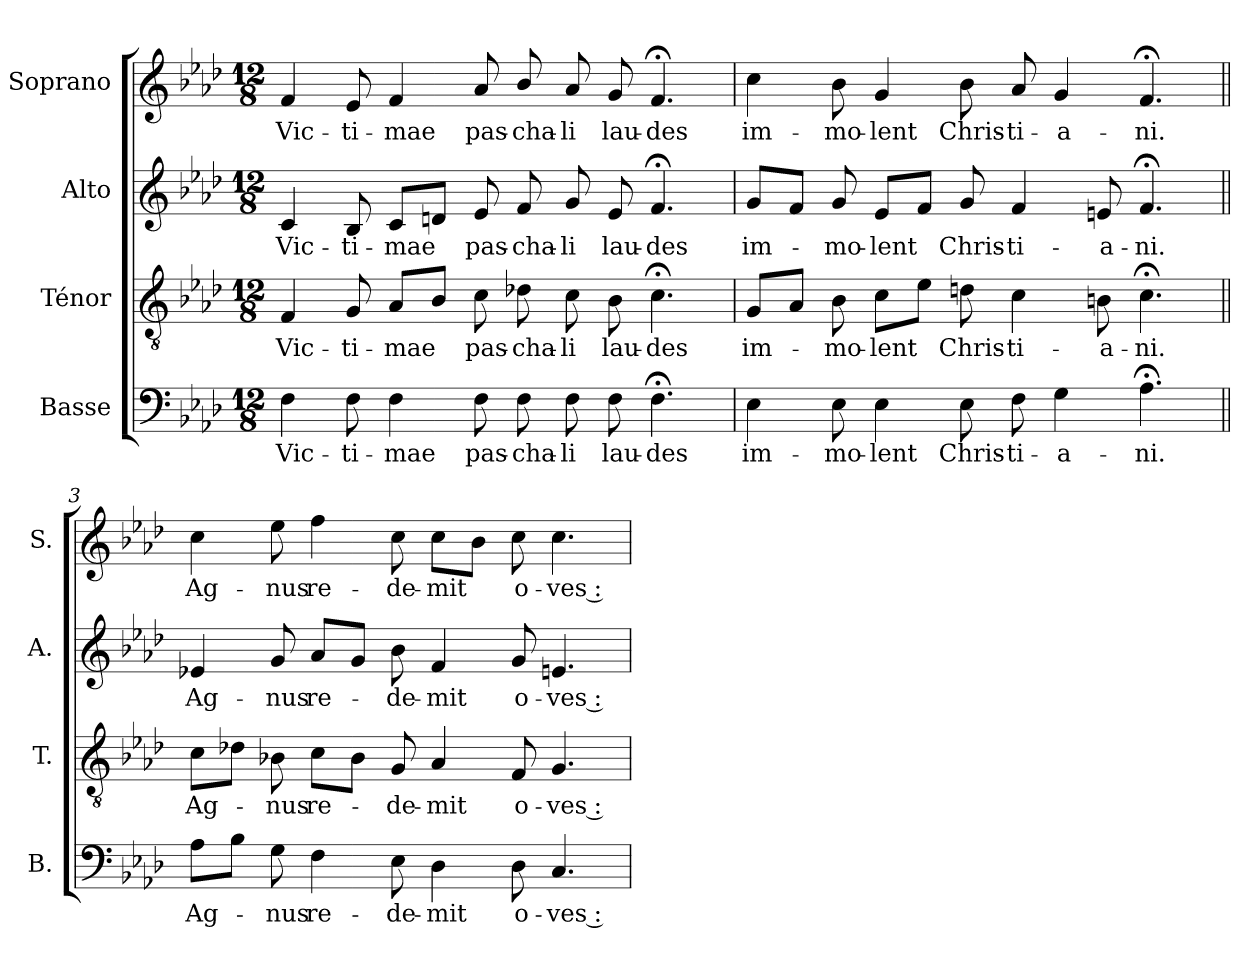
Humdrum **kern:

**kern	**text	**kern	**text	**kern	**text	**kern	**text
*part4	*part4	*part3	*part3	*part2	*part2	*part1	*part1
*staff4	*staff4	*staff3	*staff3	*staff2	*staff2	*staff1	*staff1
*I"Basse	*	*I"Ténor	*	*I"Alto	*	*I"Soprano	*
*I'B.	*	*I'T.	*	*I'A.	*	*I'S.	*
!!LO:PB:g=z
*clefF4	*	*clefGv2	*	*clefG2	*	*clefG2	*
*	*	*ITrd7c12	*	*	*	*	*
*k[b-e-a-d-]	*	*k[b-e-a-d-]	*	*k[b-e-a-d-]	*	*k[b-e-a-d-]	*
*A-:	*	*A-:	*	*A-:	*	*A-:	*
*M12/8	*	*M12/8	*	*M12/8	*	*M12/8	*
=1	=1	=1	=1	=1	=1	=1	=1
!	!LO:LY:b:color=#000000	!	!	!	!	!	!
!	!	!	!LO:LY:b:color=#000000	!	!	!	!
!	!	!	!	!	!LO:LY:b:color=#000000	!	!
!	!	!	!	!	!	!	!LO:LY:b:color=#000000
4Fi\	Vic-	4FFi/	Vic-	4ci/	Vic-	4fi/	Vic-
!	!LO:LY:b:color=#000000	!	!	!	!	!	!
!	!	!	!LO:LY:b:color=#000000	!	!	!	!
!	!	!	!	!	!LO:LY:b:color=#000000	!	!
!	!	!	!	!	!	!	!LO:LY:b:color=#000000
8Fi\	-ti-	8GGi/	-ti-	8B-i/	-ti-	8e-i/	-ti-
!	!LO:LY:b:color=#000000	!	!	!	!	!	!
!	!	!	!LO:LY:b:color=#000000	!	!	!	!
!	!	!	!	!	!LO:LY:b:color=#000000	!	!
!	!	!	!	!	!	!	!LO:LY:b:color=#000000
4Fi\	-mae	8AA-i/L	-mae	8ci/L	-mae	4fi/	-mae
.	.	8BB-i/J	.	8dni/J	.	.	.
!	!LO:LY:b:color=#000000	!	!	!	!	!	!
!	!	!	!LO:LY:b:color=#000000	!	!	!	!
!	!	!	!	!	!LO:LY:b:color=#000000	!	!
!	!	!	!	!	!	!	!LO:LY:b:color=#000000
8Fi\	pas-	8Ci\	pas-	8e-i/	pas-	8a-i/	pas-
!	!LO:LY:b:color=#000000	!	!	!	!	!	!
!	!	!	!LO:LY:b:color=#000000	!	!	!	!
!	!	!	!	!	!LO:LY:b:color=#000000	!	!
!	!	!	!	!	!	!	!LO:LY:b:color=#000000
8Fi\	-cha-	8D-Xi\	-cha-	8fi/	-cha-	8b-i/	-cha-
!	!LO:LY:b:color=#000000	!	!	!	!	!	!
!	!	!	!LO:LY:b:color=#000000	!	!	!	!
!	!	!	!	!	!LO:LY:b:color=#000000	!	!
!	!	!	!	!	!	!	!LO:LY:b:color=#000000
8Fi\	-li	8Ci\	-li	8gi/	-li	8a-i/	-li
!	!LO:LY:b:color=#000000	!	!	!	!	!	!
!	!	!	!LO:LY:b:color=#000000	!	!	!	!
!	!	!	!	!	!LO:LY:b:color=#000000	!	!
!	!	!	!	!	!	!	!LO:LY:b:color=#000000
8Fi\	lau-	8BB-i\	lau-	8e-i/	lau-	8gi/	lau-
!	!LO:LY:b:color=#000000	!	!	!	!	!	!
!	!	!	!LO:LY:b:color=#000000	!	!	!	!
!	!	!	!	!	!LO:LY:b:color=#000000	!	!
!	!	!	!	!	!	!	!LO:LY:b:color=#000000
4.F;i\	-des	4.C;i\	-des	4.f;i/	-des	4.f;i/	-des
=2'	=2'	=2'	=2'	=2'	=2'	=2'	=2'
!	!LO:LY:b:color=#000000	!	!	!	!	!	!
!	!	!	!LO:LY:b:color=#000000	!	!	!	!
!	!	!	!	!	!LO:LY:b:color=#000000	!	!
!	!	!	!	!	!	!	!LO:LY:b:color=#000000
4E-i\	im-	8GGi/L	im-	8gi/L	im-	4cci\	im-
.	.	8AA-i/J	.	8fi/J	.	.	.
!	!LO:LY:b:color=#000000	!	!	!	!	!	!
!	!	!	!LO:LY:b:color=#000000	!	!	!	!
!	!	!	!	!	!LO:LY:b:color=#000000	!	!
!	!	!	!	!	!	!	!LO:LY:b:color=#000000
8E-i\	-mo-	8BB-i\	-mo-	8gi/	-mo-	8b-i\	-mo-
!	!LO:LY:b:color=#000000	!	!	!	!	!	!
!	!	!	!LO:LY:b:color=#000000	!	!	!	!
!	!	!	!	!	!LO:LY:b:color=#000000	!	!
!	!	!	!	!	!	!	!LO:LY:b:color=#000000
4E-i\	-lent	8Ci\L	-lent	8e-i/L	-lent	4gi/	-lent
.	.	8E-i\J	.	8fi/J	.	.	.
!	!LO:LY:b:color=#000000	!	!	!	!	!	!
!	!	!	!LO:LY:b:color=#000000	!	!	!	!
!	!	!	!	!	!LO:LY:b:color=#000000	!	!
!	!	!	!	!	!	!	!LO:LY:b:color=#000000
8E-i\	Chris-	8Dni\	Chris-	8gi/	Chris-	8b-i\	Chris-
!	!LO:LY:b:color=#000000	!	!	!	!	!	!
!	!	!	!LO:LY:b:color=#000000	!	!	!	!
!	!	!	!	!	!LO:LY:b:color=#000000	!	!
!	!	!	!	!	!	!	!LO:LY:b:color=#000000
8Fi\	-ti-	4Ci\	-ti-	4fi/	-ti-	8a-i/	-ti-
!	!LO:LY:b:color=#000000	!	!	!	!	!	!
!	!	!	!	!	!	!	!LO:LY:b:color=#000000
4Gi\	-a-	.	.	.	.	4gi/	-a-
!	!	!	!LO:LY:b:color=#000000	!	!	!	!
!	!	!	!	!	!LO:LY:b:color=#000000	!	!
.	.	8BBni\	-a-	8eni/	-a-	.	.
!	!LO:LY:b:color=#000000	!	!	!	!	!	!
!	!	!	!LO:LY:b:color=#000000	!	!	!	!
!	!	!	!	!	!LO:LY:b:color=#000000	!	!
!	!	!	!	!	!	!	!LO:LY:b:color=#000000
4.A-;i\	-ni.	4.C;i\	-ni.	4.f;i/	-ni.	4.f;i/	-ni.
!!LO:LB:g=z
=3||	=3||	=3||	=3||	=3||	=3||	=3||	=3||
!	!LO:LY:b:color=#000000	!	!	!	!	!	!
!	!	!	!LO:LY:b:color=#000000	!	!	!	!
!	!	!	!	!	!LO:LY:b:color=#000000	!	!
!	!	!	!	!	!	!	!LO:LY:b:color=#000000
8A-i\L	Ag-	8Ci\L	Ag-	4e-Xi/	Ag-	4cci\	Ag-
8B-i\J	.	8D-Xi\J	.	.	.	.	.
!	!LO:LY:b:color=#000000	!	!	!	!	!	!
!	!	!	!LO:LY:b:color=#000000	!	!	!	!
!	!	!	!	!	!LO:LY:b:color=#000000	!	!
!	!	!	!	!	!	!	!LO:LY:b:color=#000000
8Gi\	-nus	8BB-Xi\	-nus	8gi/	-nus	8ee-i\	-nus
!	!LO:LY:b:color=#000000	!	!	!	!	!	!
!	!	!	!LO:LY:b:color=#000000	!	!	!	!
!	!	!	!	!	!LO:LY:b:color=#000000	!	!
!	!	!	!	!	!	!	!LO:LY:b:color=#000000
4Fi\	re-	8Ci\L	re-	8a-i/L	re-	4ffi\	re-
.	.	8BB-i\J	.	8gi/J	.	.	.
!	!LO:LY:b:color=#000000	!	!	!	!	!	!
!	!	!	!LO:LY:b:color=#000000	!	!	!	!
!	!	!	!	!	!LO:LY:b:color=#000000	!	!
!	!	!	!	!	!	!	!LO:LY:b:color=#000000
8E-i\	-de-	8GGi/	-de-	8b-i\	-de-	8cci\	-de-
!	!LO:LY:b:color=#000000	!	!	!	!	!	!
!	!	!	!LO:LY:b:color=#000000	!	!	!	!
!	!	!	!	!	!LO:LY:b:color=#000000	!	!
!	!	!	!	!	!	!	!LO:LY:b:color=#000000
4D-i\	-mit	4AA-i/	-mit	4fi/	-mit	8cci\L	-mit
.	.	.	.	.	.	8b-i\J	.
!	!LO:LY:b:color=#000000	!	!	!	!	!	!
!	!	!	!LO:LY:b:color=#000000	!	!	!	!
!	!	!	!	!	!LO:LY:b:color=#000000	!	!
!	!	!	!	!	!	!	!LO:LY:b:color=#000000
8D-i\	o-	8FFi/	o-	8gi/	o-	8cci\	o-
!	!LO:LY:b:color=#000000	!	!	!	!	!	!
!	!	!	!LO:LY:b:color=#000000	!	!	!	!
!	!	!	!	!	!LO:LY:b:color=#000000	!	!
!	!	!	!	!	!	!	!LO:LY:b:color=#000000
4.Ci/	-ves :	4.GGi/	-ves :	4.eni/	-ves :	4.cci\	-ves :
='	='	='	='	='	='	='	='
*-	*-	*-	*-	*-	*-	*-	*-
